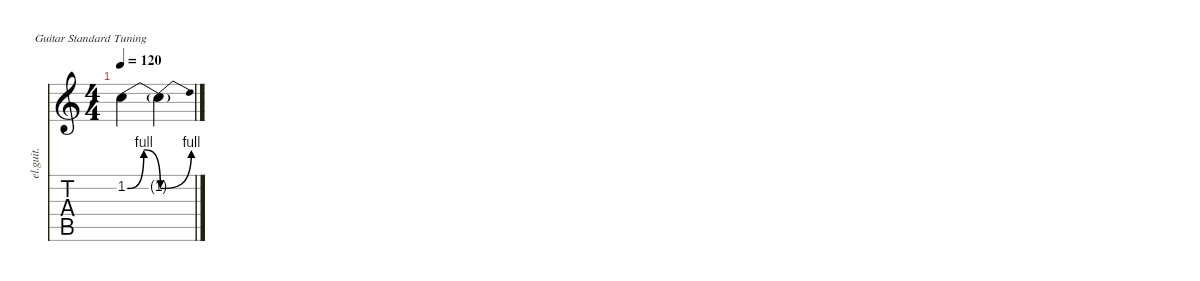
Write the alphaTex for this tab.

\defaultSystemsLayout 4
\hideDynamics
\bracketExtendMode nobrackets
\otherSystemsTrackNameOrientation horizontal
\track ("Electric Guitar" "el.guit.") {instrument electricguitarclean}
\staff {score tabs}
\tuning (E4 B3 G3 D3 A2 E2)
\ts (4 4)
\tempo 120
\clef g2
\ks c
1.2{be (bendrelease 0 0 10.2 4 20.4 4 30 0)}.4{dy mf instrument electricguitarclean beam Down} 1.2{be (bend 0 0 15 4) t}.4{beam Down}
